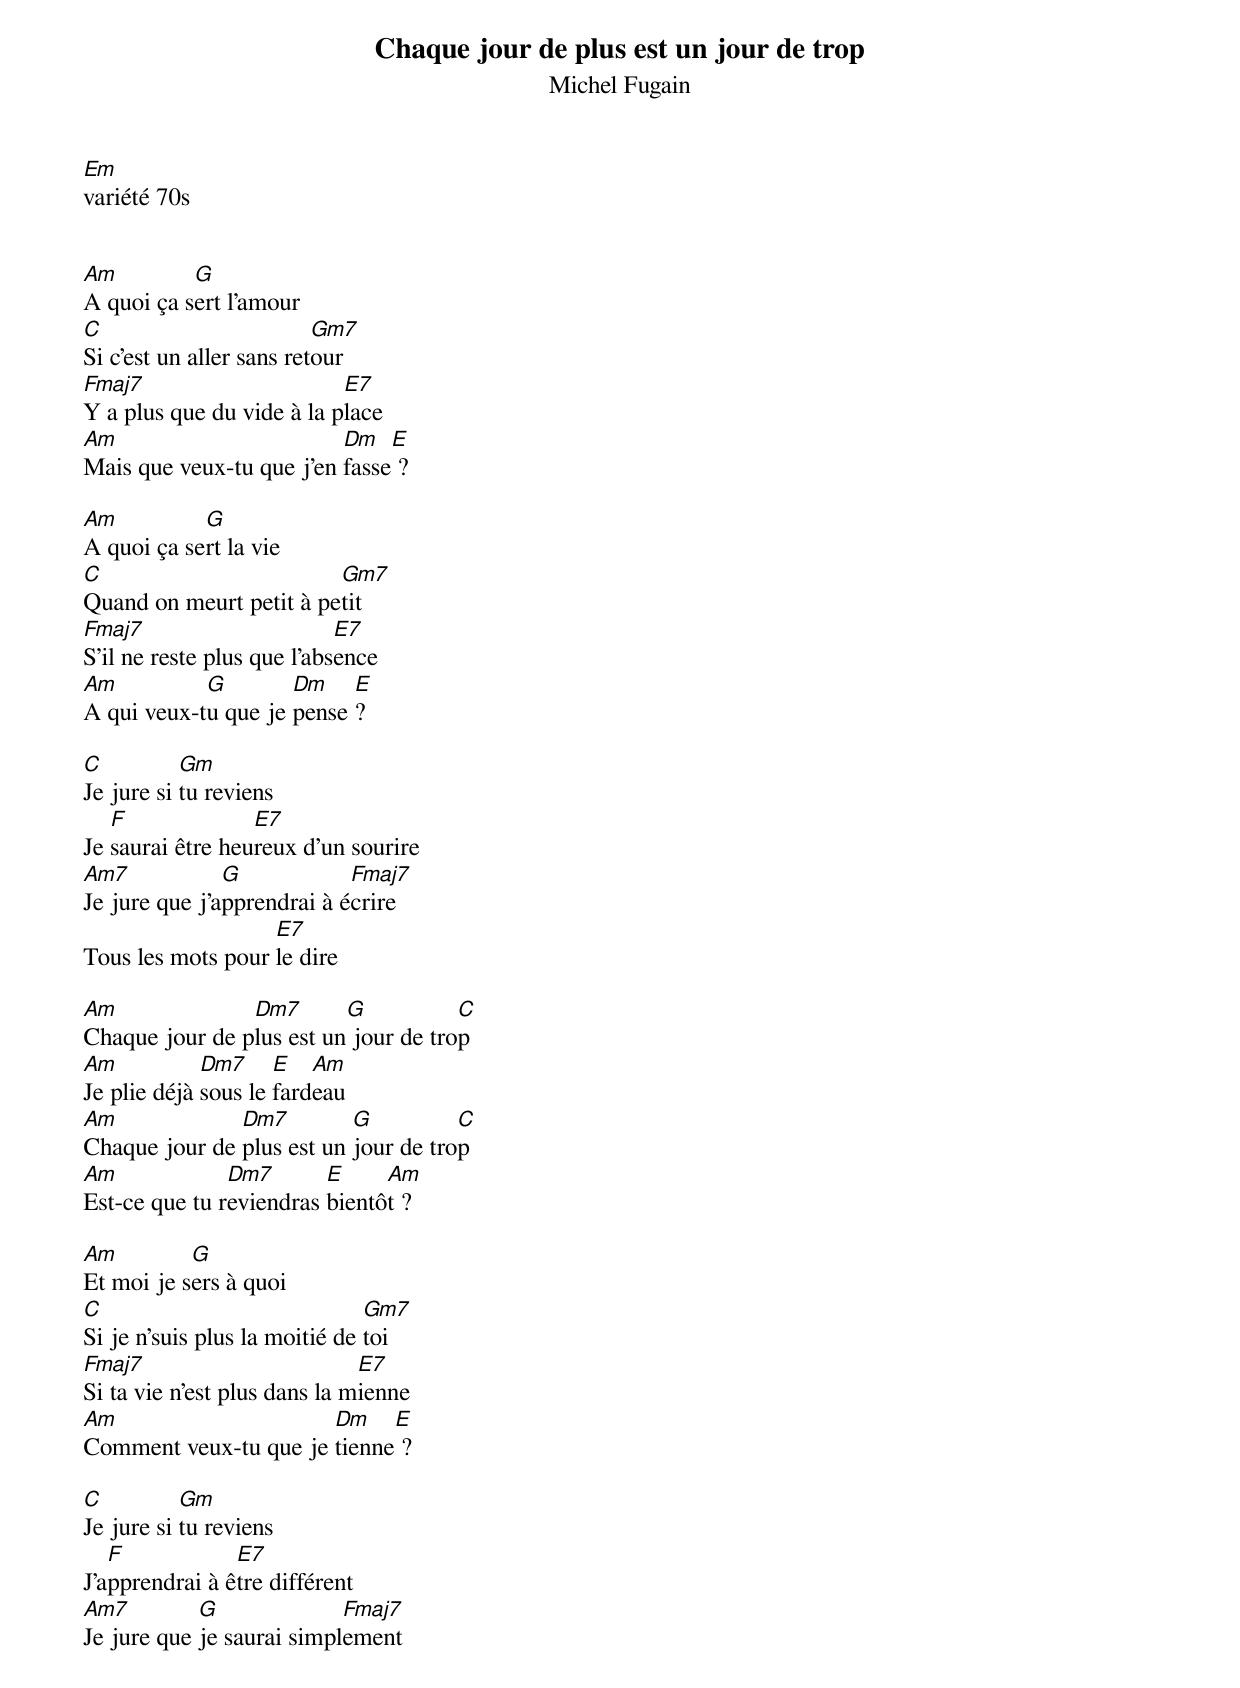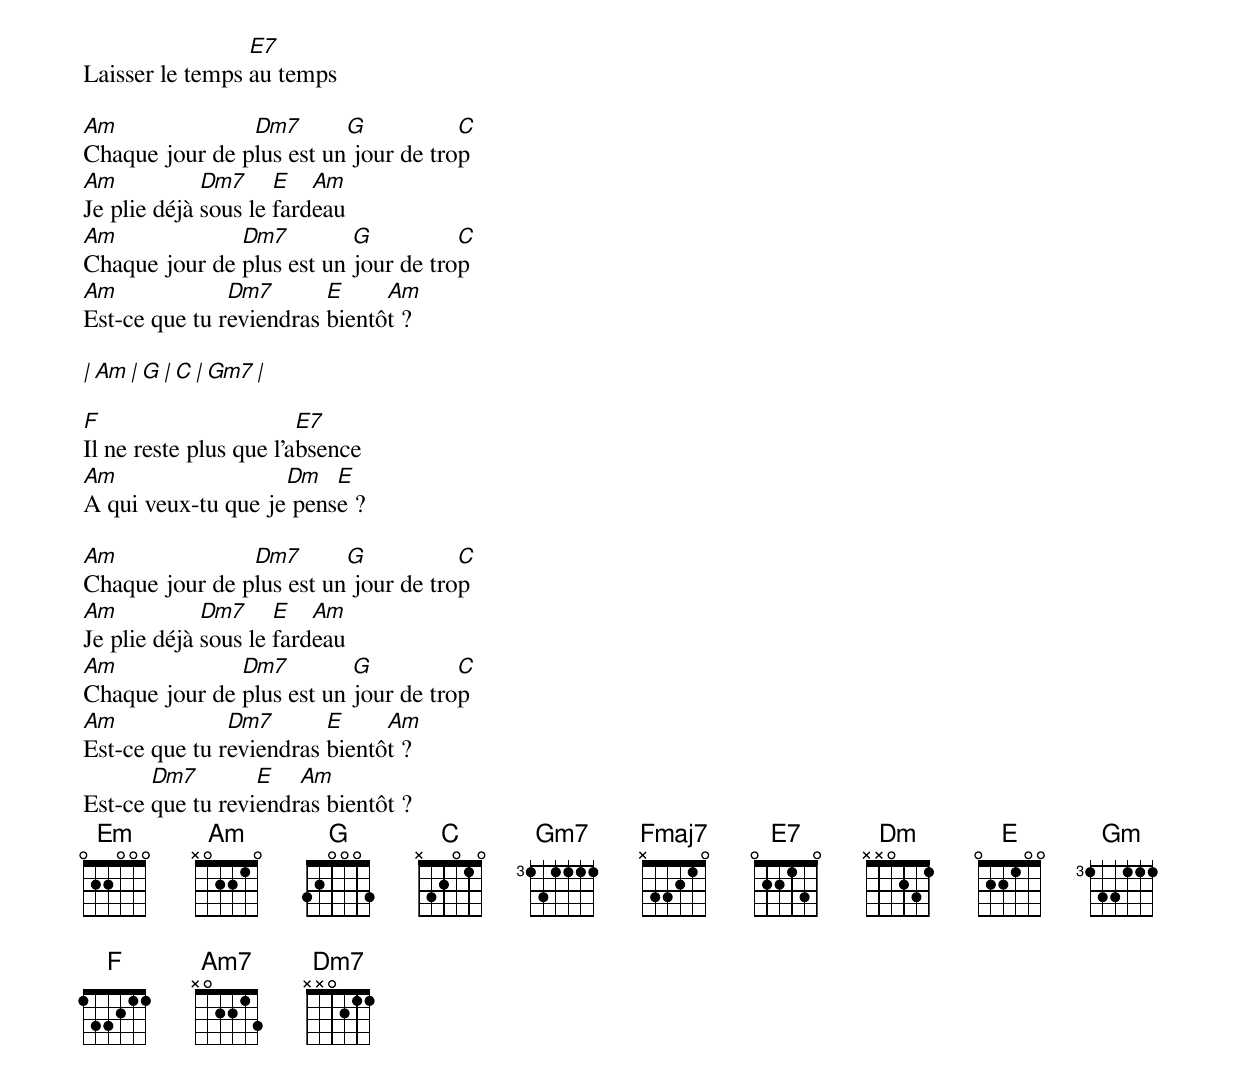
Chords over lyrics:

Chaque jour de plus est un jour de trop
Michel Fugain
Em
variété 70s


Am         G
A quoi ça sert l'amour
C                         Gm7
Si c'est un aller sans retour
Fmaj7                      E7
Y a plus que du vide à la place
Am                        Dm   E
Mais que veux-tu que j'en fasse ?

Am          G
A quoi ça sert la vie
C                        Gm7
Quand on meurt petit à petit
Fmaj7                       E7
S'il ne reste plus que l'absence
Am          G        Dm    E
A qui veux-tu que je pense ?

C          Gm
Je jure si tu reviens
   F              E7
Je saurai être heureux d'un sourire
Am7            G            Fmaj7
Je jure que j'apprendrai à écrire
                   E7
Tous les mots pour le dire

Am              Dm7       G           C
Chaque jour de plus est un jour de trop
Am           Dm7     E   Am
Je plie déjà sous le fardeau
Am             Dm7         G          C
Chaque jour de plus est un jour de trop
Am             Dm7       E     Am
Est-ce que tu reviendras bientôt ?

Am         G
Et moi je sers à quoi
C                              Gm7
Si je n'suis plus la moitié de toi
Fmaj7                         E7
Si ta vie n'est plus dans la mienne
Am                     Dm    E
Comment veux-tu que je tienne ?

C          Gm
Je jure si tu reviens
   F            E7
J'apprendrai à être différent
Am7         G              Fmaj7
Je jure que je saurai simplement
                 E7
Laisser le temps au temps

Am              Dm7       G           C
Chaque jour de plus est un jour de trop
Am           Dm7     E   Am
Je plie déjà sous le fardeau
Am             Dm7         G          C
Chaque jour de plus est un jour de trop
Am             Dm7       E     Am
Est-ce que tu reviendras bientôt ?

| Am    | G     |  C    | Gm7    |

F                       E7
Il ne reste plus que l'absence
Am                  Dm   E
A qui veux-tu que je pense ?

Am              Dm7       G           C
Chaque jour de plus est un jour de trop
Am           Dm7     E   Am
Je plie déjà sous le fardeau
Am             Dm7         G          C
Chaque jour de plus est un jour de trop
Am             Dm7       E     Am
Est-ce que tu reviendras bientôt ?
       Dm7        E   Am
Est-ce que tu reviendras bientôt ?
